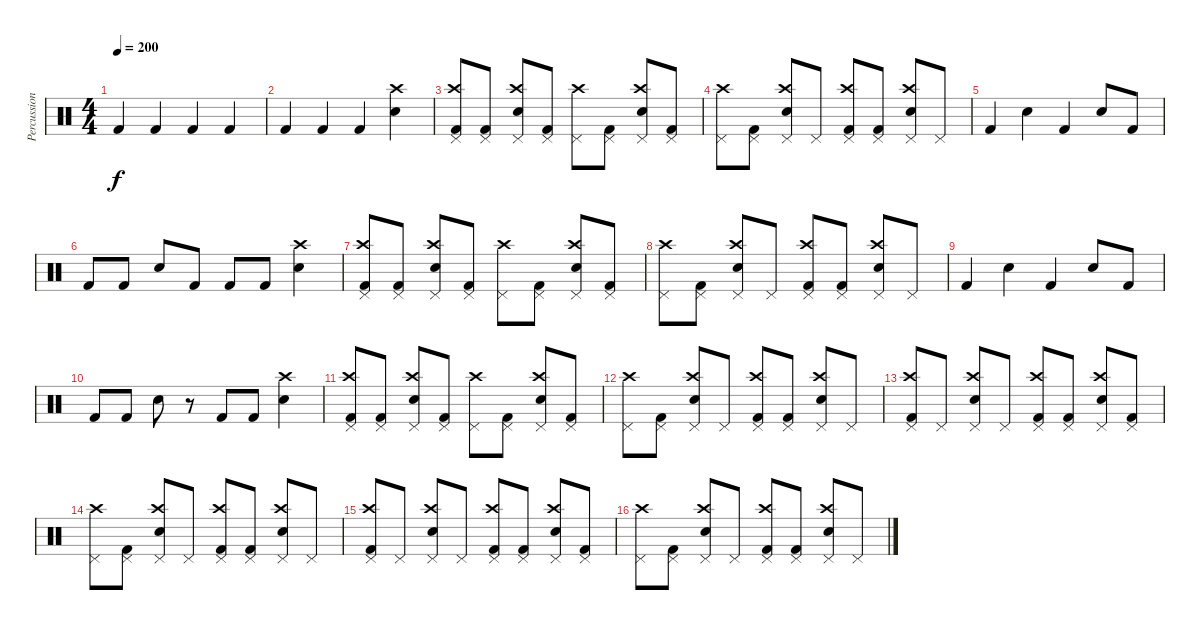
\track ("Percussion" "Percussion") {instrument percussion}
\staff {score}
\articulation defaults
\ts (4 4)
\tempo 200
\clef neutral
\ks c "Kick (hit) 2".4{dy f} "Kick (hit) 2".4 "Kick (hit) 2".4 "Kick (hit) 2".4
|
"Kick (hit) 2".4 "Kick (hit) 2".4 "Kick (hit) 2".4 ("Electric Snare (hit)" "Crash high (hit)").4 |
("Pedal Hi-Hat (hit)" "Kick (hit) 2" "Crash high (hit)").8 ("Pedal Hi-Hat (hit)" "Kick (hit) 2").8 ("Pedal Hi-Hat (hit)" "Electric Snare (hit)" "Crash high (hit)").8 ("Pedal Hi-Hat (hit)" "Kick (hit) 2").8 ("Pedal Hi-Hat (hit)" "Crash high (hit)").8 ("Pedal Hi-Hat (hit)" "Kick (hit) 2").8 ("Pedal Hi-Hat (hit)" "Electric Snare (hit)" "Crash high (hit)").8 ("Pedal Hi-Hat (hit)" "Kick (hit) 2").8 |
("Pedal Hi-Hat (hit)" "Crash high (hit)").8 ("Pedal Hi-Hat (hit)" "Kick (hit) 2").8 ("Pedal Hi-Hat (hit)" "Electric Snare (hit)" "Crash high (hit)").8 "Pedal Hi-Hat (hit)".8 ("Pedal Hi-Hat (hit)" "Kick (hit) 2" "Crash high (hit)").8 ("Pedal Hi-Hat (hit)" "Kick (hit) 2").8 ("Pedal Hi-Hat (hit)" "Electric Snare (hit)" "Crash high (hit)").8 "Pedal Hi-Hat (hit)".8 |
"Kick (hit) 2".4 "Electric Snare (hit)".4 "Kick (hit) 2".4 "Electric Snare (hit)".8 "Kick (hit) 2".8 |
"Kick (hit) 2".8 "Kick (hit) 2".8 "Electric Snare (hit)".8 "Kick (hit) 2".8 "Kick (hit) 2".8 "Kick (hit) 2".8 ("Electric Snare (hit)" "Crash high (hit)").4 |
("Pedal Hi-Hat (hit)" "Kick (hit) 2" "Crash high (hit)").8 ("Pedal Hi-Hat (hit)" "Kick (hit) 2").8 ("Pedal Hi-Hat (hit)" "Electric Snare (hit)" "Crash high (hit)").8 ("Pedal Hi-Hat (hit)" "Kick (hit) 2").8 ("Pedal Hi-Hat (hit)" "Crash high (hit)").8 ("Pedal Hi-Hat (hit)" "Kick (hit) 2").8 ("Pedal Hi-Hat (hit)" "Electric Snare (hit)" "Crash high (hit)").8 ("Pedal Hi-Hat (hit)" "Kick (hit) 2").8 |
("Pedal Hi-Hat (hit)" "Crash high (hit)").8 ("Pedal Hi-Hat (hit)" "Kick (hit) 2").8 ("Pedal Hi-Hat (hit)" "Electric Snare (hit)" "Crash high (hit)").8 "Pedal Hi-Hat (hit)".8 ("Pedal Hi-Hat (hit)" "Kick (hit) 2" "Crash high (hit)").8 ("Pedal Hi-Hat (hit)" "Kick (hit) 2").8 ("Pedal Hi-Hat (hit)" "Electric Snare (hit)" "Crash high (hit)").8 "Pedal Hi-Hat (hit)".8 |
"Kick (hit) 2".4 "Electric Snare (hit)".4 "Kick (hit) 2".4 "Electric Snare (hit)".8 "Kick (hit) 2".8 |
"Kick (hit) 2".8 "Kick (hit) 2".8 "Electric Snare (hit)".8 r.8 "Kick (hit) 2".8 "Kick (hit) 2".8 ("Electric Snare (hit)" "Crash high (hit)").4 |
("Pedal Hi-Hat (hit)" "Kick (hit) 2" "Crash high (hit)").8 ("Pedal Hi-Hat (hit)" "Kick (hit) 2").8 ("Pedal Hi-Hat (hit)" "Electric Snare (hit)" "Crash high (hit)").8 ("Pedal Hi-Hat (hit)" "Kick (hit) 2").8 ("Pedal Hi-Hat (hit)" "Crash high (hit)").8 ("Pedal Hi-Hat (hit)" "Kick (hit) 2").8 ("Pedal Hi-Hat (hit)" "Electric Snare (hit)" "Crash high (hit)").8 ("Pedal Hi-Hat (hit)" "Kick (hit) 2").8 |
("Pedal Hi-Hat (hit)" "Crash high (hit)").8 ("Pedal Hi-Hat (hit)" "Kick (hit) 2").8 ("Pedal Hi-Hat (hit)" "Electric Snare (hit)" "Crash high (hit)").8 "Pedal Hi-Hat (hit)".8 ("Pedal Hi-Hat (hit)" "Kick (hit) 2" "Crash high (hit)").8 ("Pedal Hi-Hat (hit)" "Kick (hit) 2").8 ("Pedal Hi-Hat (hit)" "Electric Snare (hit)" "Crash high (hit)").8 "Pedal Hi-Hat (hit)".8 |
("Pedal Hi-Hat (hit)" "Kick (hit) 2" "Crash high (hit)").8 "Pedal Hi-Hat (hit)".8 ("Pedal Hi-Hat (hit)" "Electric Snare (hit)" "Crash high (hit)").8 "Pedal Hi-Hat (hit)".8 ("Pedal Hi-Hat (hit)" "Kick (hit) 2" "Crash high (hit)").8 ("Pedal Hi-Hat (hit)" "Kick (hit) 2").8 ("Pedal Hi-Hat (hit)" "Electric Snare (hit)" "Crash high (hit)").8 ("Pedal Hi-Hat (hit)" "Kick (hit) 2").8 |
("Pedal Hi-Hat (hit)" "Crash high (hit)").8 ("Pedal Hi-Hat (hit)" "Kick (hit) 2").8 ("Pedal Hi-Hat (hit)" "Electric Snare (hit)" "Crash high (hit)").8 "Pedal Hi-Hat (hit)".8 ("Pedal Hi-Hat (hit)" "Kick (hit) 2" "Crash high (hit)").8 ("Pedal Hi-Hat (hit)" "Kick (hit) 2").8 ("Pedal Hi-Hat (hit)" "Electric Snare (hit)" "Crash high (hit)").8 "Pedal Hi-Hat (hit)".8 |
("Pedal Hi-Hat (hit)" "Kick (hit) 2" "Crash high (hit)").8 "Pedal Hi-Hat (hit)".8 ("Pedal Hi-Hat (hit)" "Electric Snare (hit)" "Crash high (hit)").8 "Pedal Hi-Hat (hit)".8 ("Pedal Hi-Hat (hit)" "Kick (hit) 2" "Crash high (hit)").8 ("Pedal Hi-Hat (hit)" "Kick (hit) 2").8 ("Pedal Hi-Hat (hit)" "Electric Snare (hit)" "Crash high (hit)").8 ("Pedal Hi-Hat (hit)" "Kick (hit) 2").8 |
("Pedal Hi-Hat (hit)" "Crash high (hit)").8 ("Pedal Hi-Hat (hit)" "Kick (hit) 2").8 ("Pedal Hi-Hat (hit)" "Electric Snare (hit)" "Crash high (hit)").8 "Pedal Hi-Hat (hit)".8 ("Pedal Hi-Hat (hit)" "Kick (hit) 2" "Crash high (hit)").8 ("Pedal Hi-Hat (hit)" "Kick (hit) 2").8 ("Pedal Hi-Hat (hit)" "Electric Snare (hit)" "Crash high (hit)").8 "Pedal Hi-Hat (hit)".8
